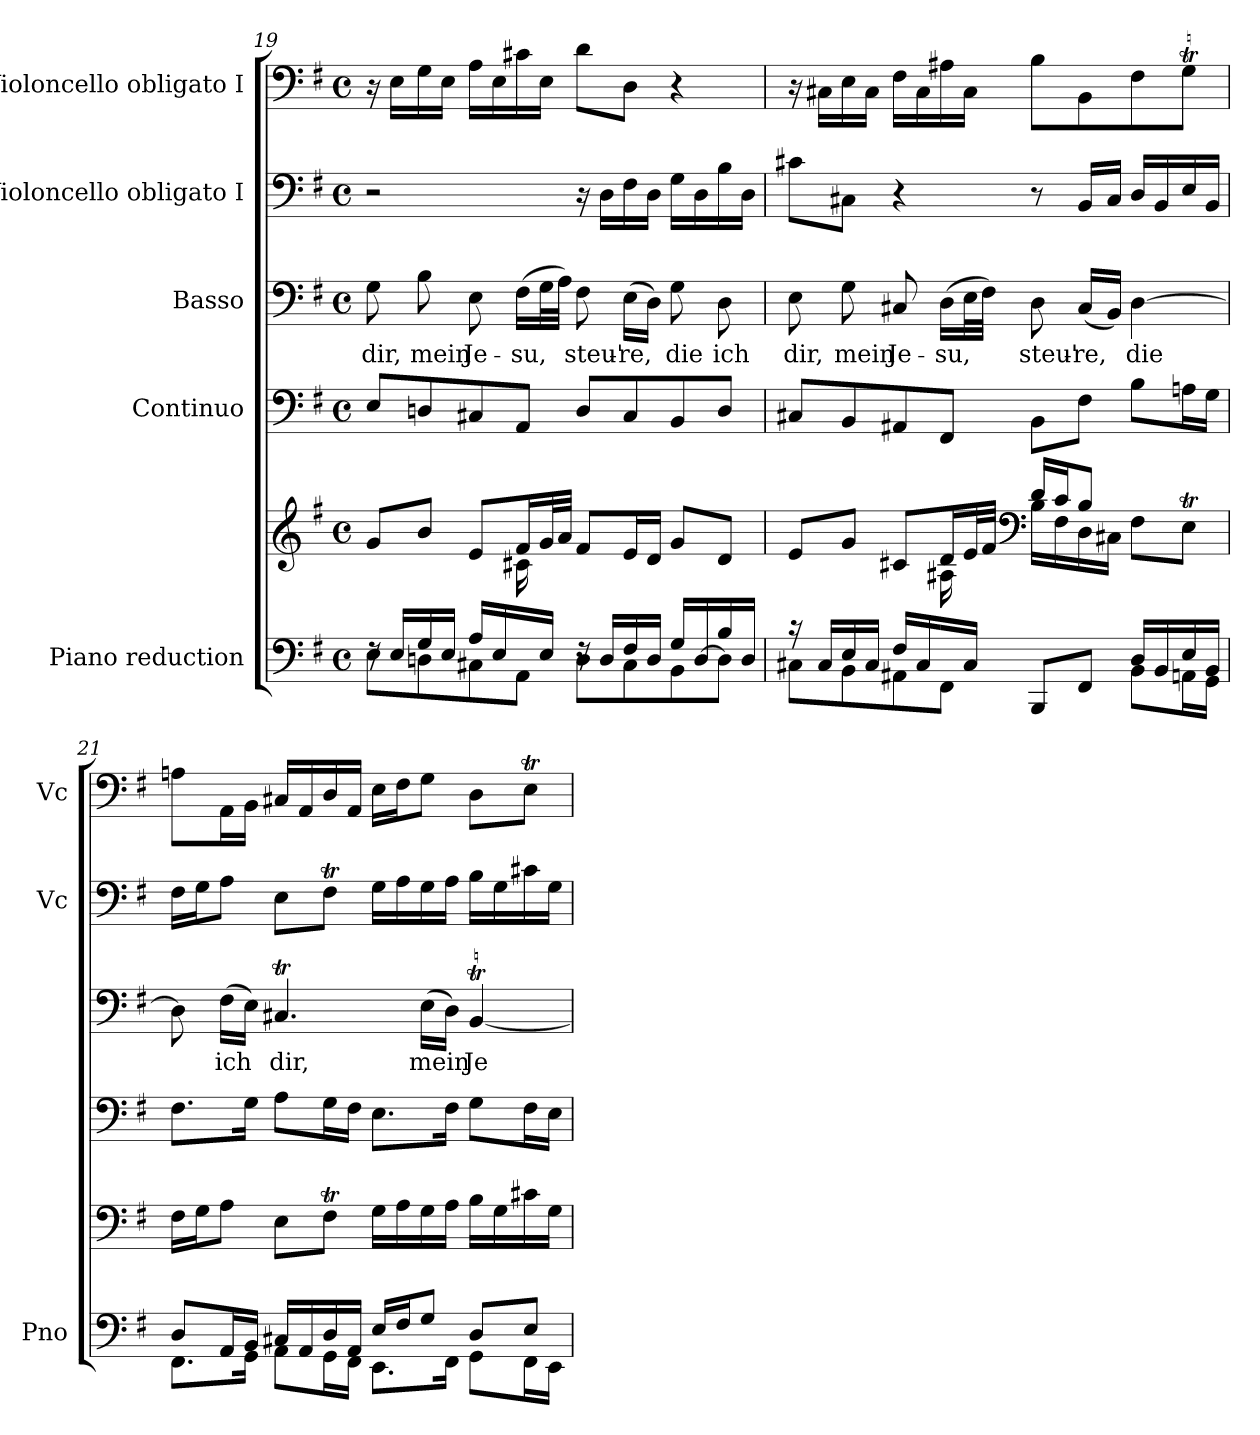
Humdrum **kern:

**kern	**kern	**kern	**kern	**text	**kern	**kern
*part5	*part5	*part4	*part3	*part3	*part2	*part1
*staff6	*staff5	*staff4	*staff3	*staff3	*staff2	*staff1
*I"Piano reduction	*	*I"Continuo	*I"Basso	*	*I"Violoncello obligato I	*I"Violoncello obligato I
*I'Pno	*	*	*	*	*I'Vc	*I'Vc
!!LO:PB:g=z
*clefF4	*clefG2	*clefF4	*clefF4	*	*clefF4	*clefF4
*	*	*ITrd7c12	*	*	*	*
*k[f#]	*k[f#]	*k[f#]	*k[f#]	*	*k[f#]	*k[f#]
*M4/4	*M4/4	*M4/4	*M4/4	*	*M4/4	*M4/4
*met(c)	*met(c)	*met(c)	*met(c)	*	*met(c)	*met(c)
=19	=19	=19	=19	=19	=19	=19
*^	*^	*	*	*	*	*
!	!	!	!	!	!	!LO:LY:b	!	!
16rF	8E\L	8g/L	4.ryy	8EE/L	8G\	dir,	2r	16r
16E/LL	.	.	.	.	.	.	.	16E\LL
!	!	!	!	!	!	!LO:LY:b	!	!
16G/	8Dn\	8b/J	.	8DDn/	8B\	mein	.	16G\
16E/JJ	.	.	.	.	.	.	.	16E\JJ
!	!	!	!	!	!	!LO:LY:b	!	!
16A/LL	8C#X\	8e/L	.	8CC#X/	8E\	Je-	.	16A\LL
16E/	.	.	.	.	.	.	.	16E\
!	!	!	!	!	!	!LO:LY:b	!	!
16ryy	8AA\J	16f#/L	16c#X\	8AAA/J	(>16F#\LL	-su,	.	16c#X\
16E/JJ	.	32g/L	2ryy	.	32G\L	.	.	16E\JJ
.	.	32a/JJJ	.	.	32A\JJJ)	.	.	.
!	!	!	!	!	!	!LO:LY:b	!	!
16rF	8D\L	8f#/L	.	8DD/L	8F#\	steu'-	16r	8d\L
16D/LL	.	.	.	.	.	.	16D\LL	.
!	!	!	!	!	!	!LO:LY:b	!	!
16F#/	8C#\	16e/L	.	8CC#/	(>16E\LL	-re,	16F#\	8D\J
16D/JJ	.	16d/JJ	.	.	16D\JJ)	.	16D\JJ	.
!	!	!	!	!	!	!LO:LY:b	!	!
16G/LL	8BB\	8g/L	.	8BBB/	8G\	die	16G\LL	4r
[16D/	.	.	.	.	.	.	16D\	.
!	!	!	!	!	!	!LO:LY:b	!	!
16B/	8D\J]	8d/J	.	8DD/J	8D\	ich	16B\	.
16D/JJ	.	.	16ryy	.	.	.	16D\JJ	.
=20	=20	=20	=20	=20	=20	=20	=20	=20
!	!	!	!	!	!	!LO:LY:b	!	!
16r	8C#X\L	8e/L	4.ryy	8CC#X/L	8E\	dir,	8c#X\L	16r
16C#/LL	.	.	.	.	.	.	.	16C#X\LL
!	!	!	!	!	!	!LO:LY:b	!	!
16E/	8BB\	8g/J	.	8BBB/	8G\	mein	8C#X\J	16E\
16C#/JJ	.	.	.	.	.	.	.	16C#\JJ
!	!	!	!	!	!	!LO:LY:b	!	!
16F#/LL	8AA#X\	8c#X/L	.	8AAA#X/	8C#X/	Je-	4r	16F#\LL
16C#/	.	.	.	.	.	.	.	16C#\
!	!	!	!	!	!	!LO:LY:b	!	!
16ryy	8FF#\J	16d/L	16A#X\	8FFF#/J	(>16D\LL	-su,	.	16A#X\
16C#/JJ	.	32e/L	16ryy	.	32E\L	.	.	16C#\JJ
.	.	32f#/JJJ	.	.	32F#\JJJ)	.	.	.
*	*	*clefF4	*	*	*	*	*	*
!	!	!	!	!	!	!LO:LY:b	!	!
4ryy	8BBB/L	16d/LL	16B\LL	8BBB\L	8D\	steu'-	8r	8B\L
.	.	16c#/J	16F#\	.	.	.	.	.
!	!	!	!	!	!	!LO:LY:b	!	!
.	8FF#/J	8B/J	16D\	8FF#\J	(<16C#/LL	-re,	16BB/LL	8BB\
.	.	.	16C#X\JJ	.	16BB/JJ)	.	16C#/JJ	.
!	!	!	!	!	!	!LO:LY:b	!	!
16D/LL	8BB\L	8F#\L	4ryy	8BB\L	[4D\	die	16D/LL	8F#\
16BB/	.	.	.	.	.	.	16BB/	.
16E/	16AAn\L	8ET\J	.	16AAn\L	.	.	16E/	8GT\J
16BB/JJ	16GG\JJ	.	.	16GG\JJ	.	.	16BB/JJ	.
*	*	*v	*v	*	*	*	*	*
=21	=21	=21	=21	=21	=21	=21	=21
8D/L	8.FF#\L	16F#\LL	8.FF#\L	8D\]	.	16F#\LL	8An\L
.	.	16G\J	.	.	.	16G\J	.
!	!	!	!	!	!LO:LY:b	!	!
16AA/L	.	8A\J	.	(>16F#\LL	ich	8A\J	16AA\L
16BB/JJ	16GG\Jk	.	16GG\Jk	16E\JJ)	.	.	16BB\JJ
!	!	!	!	!	!LO:LY:b	!	!
16C#X/LL	8AA\L	8E\L	8AA\L	4.C#Xt/	dir,	8E\L	16C#X/LL
16AA/	.	.	.	.	.	.	16AA/
16D/	16GG\L	8F#t\J	16GG\L	.	.	8F#t\J	16D/
16AA/JJ	16FF#\JJ	.	16FF#\JJ	.	.	.	16AA/JJ
16E/LL	8.EE\L	16G\LL	8.EE\L	.	.	16G\LL	16E\LL
16F#/J	.	16A\	.	.	.	16A\	16F#\J
!	!	!	!	!	!LO:LY:b	!	!
8G/J	.	16G\	.	(>16E\LL	mein	16G\	8G\J
.	16FF#\Jk	16A\JJ	16FF#\Jk	16D\JJ)	.	16A\JJ	.
!	!	!	!	!	!LO:LY:b	!	!
8D/L	8GG\L	16B\LL	8GG\L	[4BBt/	Je-	16B\LL	8D\L
.	.	16G\	.	.	.	16G\	.
8E/J	16FF#\L	16c#X\	16FF#\L	.	.	16c#X\	8ET\J
.	16EE\JJ	16G\JJ	16EE\JJ	.	.	16G\JJ	.
*v	*v	*	*	*	*	*	*
=	=	=	=	=	=	=
*-	*-	*-	*-	*-	*-	*-
